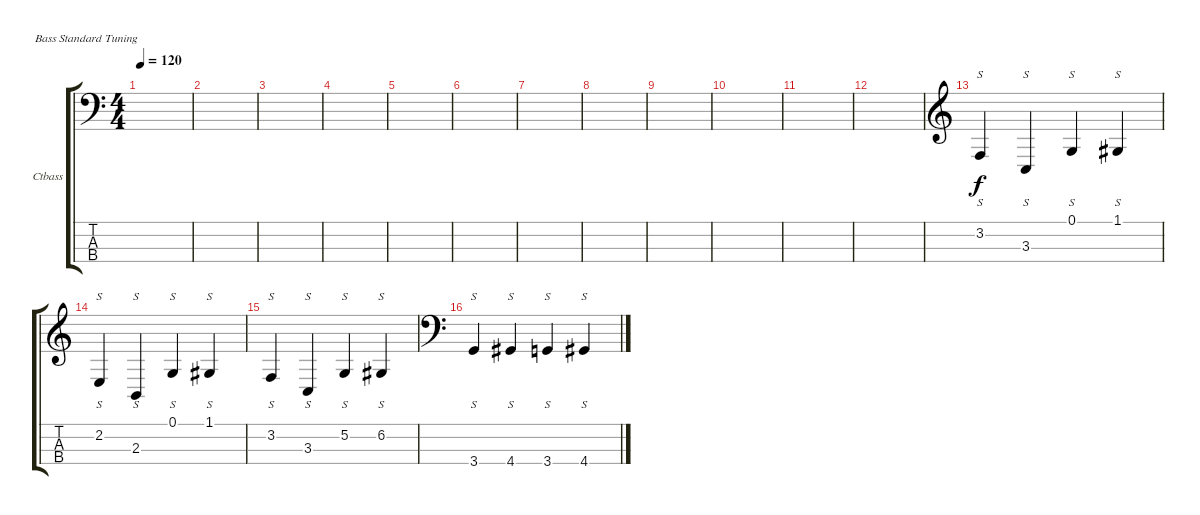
\defaultSystemsLayout 4
\bracketExtendMode groupsimilarinstruments
\firstSystemTrackNameOrientation horizontal
\otherSystemsTrackNameOrientation horizontal
\track ("Contrabass" "Ctbass") {instrument contrabass}
\staff {score tabs}
\tuning (G2 D2 A1 E1)
\ts (4 4)
\tempo 120
\clef f4
\ks c
|
|
|
|
|
|
|
|
|
|
|
|
\clef g2
3.2.4{s} 3.3.4{s} 0.1.4{s} 1.1.4{s} |
2.2.4{s} 2.3.4{s} 0.1.4{s} 1.1.4{s} |
3.2.4{s} 3.3.4{s} 5.2.4{s} 6.2.4{s} |
\clef f4
3.4.4{s} 4.4.4{s} 3.4.4{s} 4.4.4{s}
